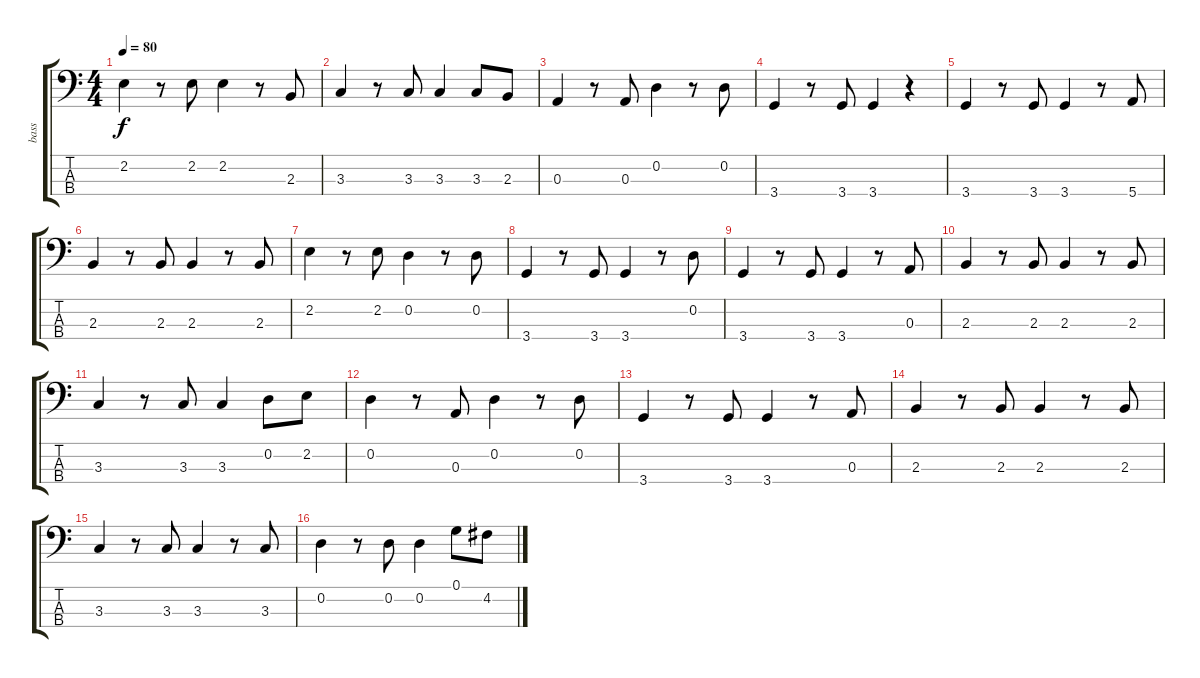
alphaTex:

\track ("bass" "bass") {instrument acousticbass}
\staff {score tabs}
\tuning (G2 D2 A1 E1) {hide}
\ts (4 4)
\tempo 80
\clef f4
\ks c
2.2.4{dy f} r.8 2.2.8 2.2.4 r.8 2.3.8 |
3.3.4 r.8 3.3.8 3.3.4 3.3.8 2.3.8 |
0.3.4 r.8 0.3.8 0.2.4 r.8 0.2.8 |
3.4.4 r.8 3.4.8 3.4.4 r.4 |
3.4.4 r.8 3.4.8 3.4.4 r.8 5.4.8 |
2.3.4 r.8 2.3.8 2.3.4 r.8 2.3.8 |
2.2.4 r.8 2.2.8 0.2.4 r.8 0.2.8 |
3.4.4 r.8 3.4.8 3.4.4 r.8 0.2.8 |
3.4.4 r.8 3.4.8 3.4.4 r.8 0.3.8 |
2.3.4 r.8 2.3.8 2.3.4 r.8 2.3.8 |
3.3.4 r.8 3.3.8 3.3.4 0.2.8 2.2.8 |
0.2.4 r.8 0.3.8 0.2.4 r.8 0.2.8 |
3.4.4 r.8 3.4.8 3.4.4 r.8 0.3.8 |
2.3.4 r.8 2.3.8 2.3.4 r.8 2.3.8 |
3.3.4 r.8 3.3.8 3.3.4 r.8 3.3.8 |
0.2.4 r.8 0.2.8 0.2.4 0.1.8 4.2.8
